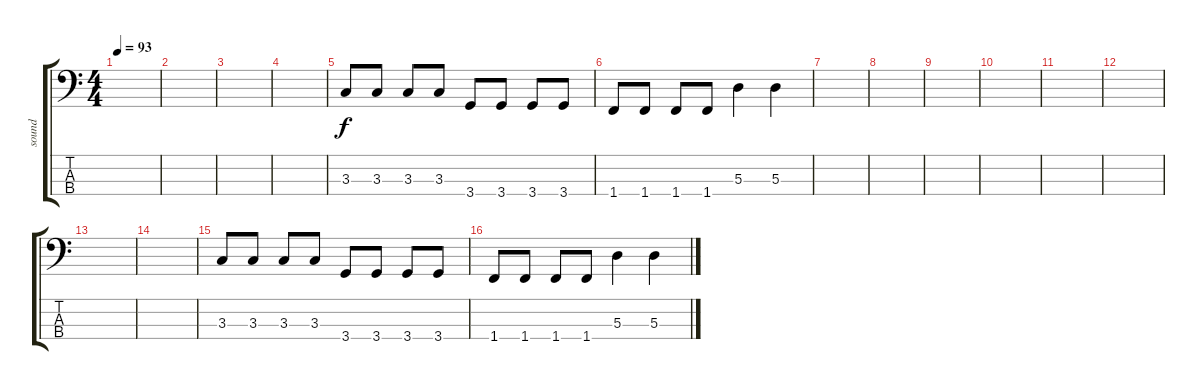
\track ("sound" "sound") {instrument electricguitarclean}
\staff {score tabs}
\tuning (G2 D2 A1 E1) {hide}
\ts (4 4)
\tempo 93
\clef f4
\ks c
|
|
|
|
3.3.8 3.3.8 3.3.8 3.3.8 3.4.8 3.4.8 3.4.8 3.4.8 |
1.4.8 1.4.8 1.4.8 1.4.8 5.3.4 5.3.4 |
|
|
|
|
|
|
|
|
3.3.8 3.3.8 3.3.8 3.3.8 3.4.8 3.4.8 3.4.8 3.4.8 |
1.4.8 1.4.8 1.4.8 1.4.8 5.3.4 5.3.4
